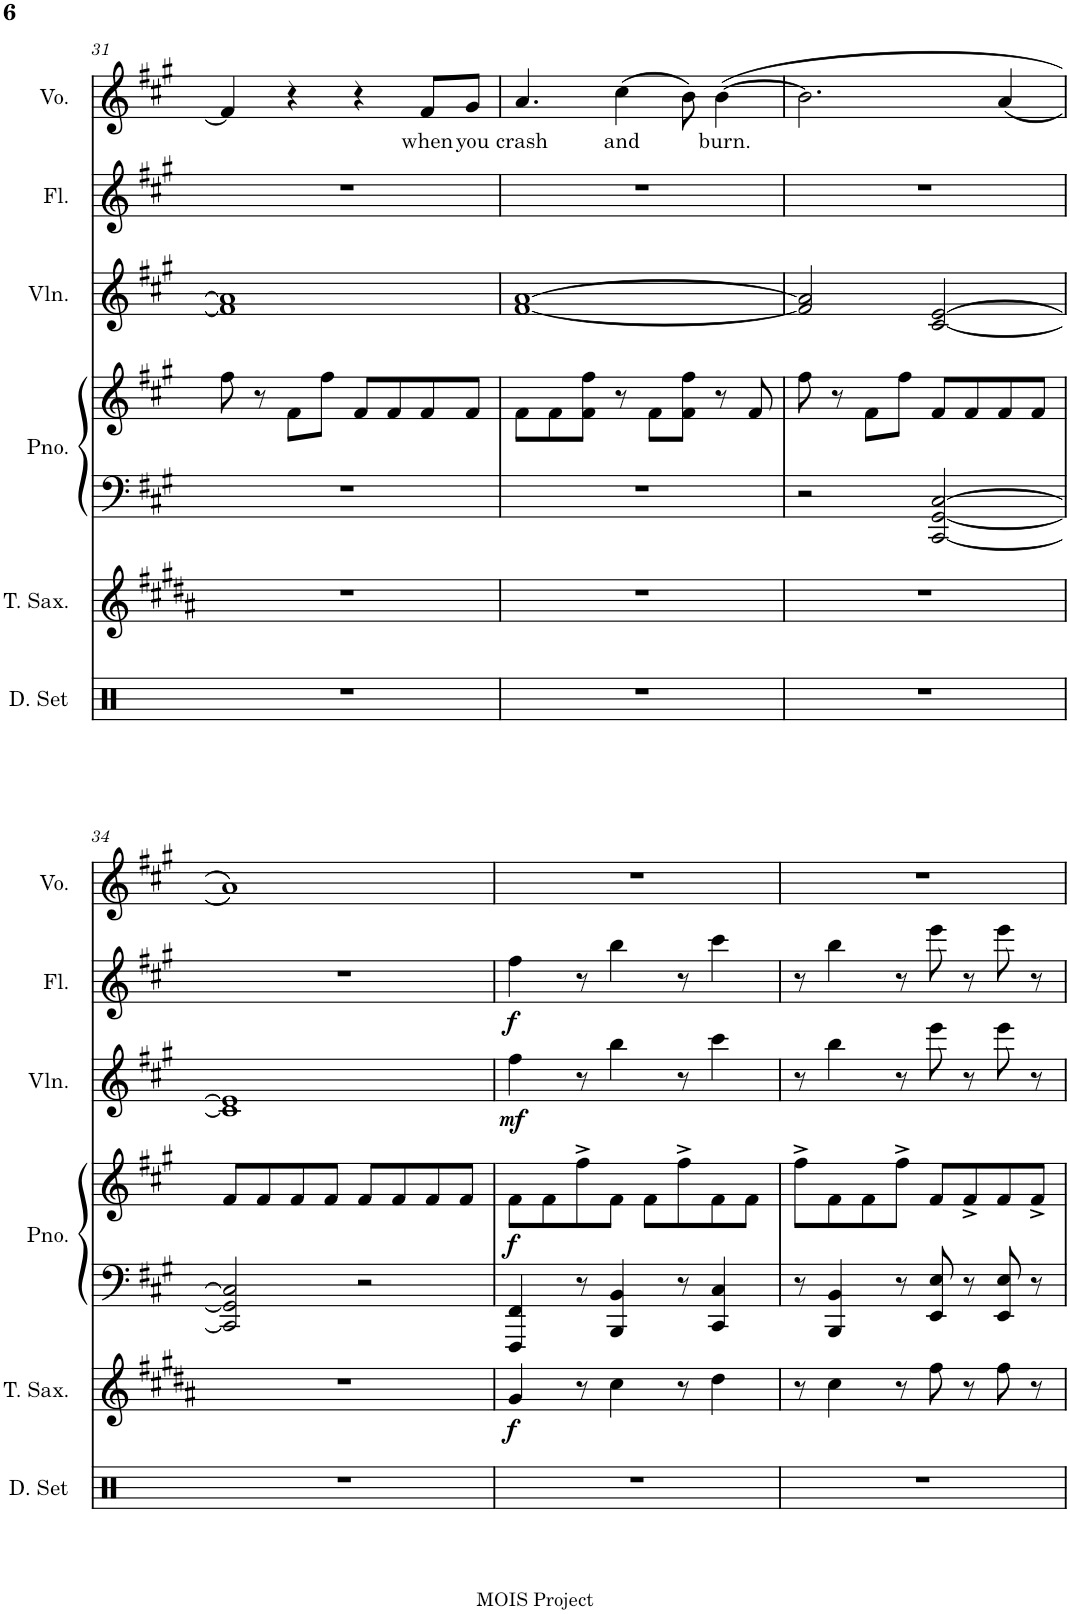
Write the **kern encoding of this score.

**kern	**kern	**dynam	**kern	**kern	**dynam	**kern	**dynam	**kern	**dynam	**kern	**text
*part6	*part5	*part5	*part4	*part4	*part4	*part3	*part3	*part2	*part2	*part1	*part1
*staff7	*staff6	*staff6	*staff5	*staff4	*staff4/5	*staff3	*staff3	*staff2	*staff2	*staff1	*staff1
*I"Drumset	*I"Tenor Saxophone	*	*I"Piano	*	*	*I"Violin	*	*I"Flute	*	*I"Voice	*
*I'D. Set	*I'T. Sax.	*	*I'Pno.	*	*	*I'Vln.	*	*I'Fl.	*	*I'Vo.	*
!!LO:PB:g=z
*clefX	*clefG2	*	*clefF4	*clefG2	*	*clefG2	*	*clefG2	*	*clefG2	*
*	*Trd8c14	*	*	*	*	*	*	*	*	*	*
*k[]	*k[f#c#g#d#a#]	*	*k[f#c#g#]	*k[f#c#g#]	*	*k[f#c#g#]	*	*k[f#c#g#]	*	*k[f#c#g#]	*
*M4/4	*M4/4	*	*M4/4	*M4/4	*	*M4/4	*	*M4/4	*	*M4/4	*
=31	=31	=31	=31	=31	=31	=31	=31	=31	=31	=31	=31
1r	1r	.	1r	8ff#\	.	1f#] 1a]	.	1r	.	4f#/]	.
.	.	.	.	8r	.	.	.	.	.	.	.
.	.	.	.	8f#\L	.	.	.	.	.	4r	.
.	.	.	.	8ff#\J	.	.	.	.	.	.	.
.	.	.	.	8f#/L	.	.	.	.	.	4r	.
.	.	.	.	8f#/	.	.	.	.	.	.	.
!	!	!	!	!	!	!	!	!	!	!	!LO:LY:b
.	.	.	.	8f#/	.	.	.	.	.	8f#/L	when
!	!	!	!	!	!	!	!	!	!	!	!LO:LY:b
.	.	.	.	8f#/J	.	.	.	.	.	8g#/J	you
=32	=32	=32	=32	=32	=32	=32	=32	=32	=32	=32	=32
!	!	!	!	!	!	!	!	!	!	!	!LO:LY:b
1r	1r	.	1r	8f#\L	.	[1f# [1a	.	1r	.	4.a/	crash
.	.	.	.	8f#\	.	.	.	.	.	.	.
.	.	.	.	8f#\ 8ff#\J	.	.	.	.	.	.	.
!	!	!	!	!	!	!	!	!	!	!	!LO:LY:b
.	.	.	.	8r	.	.	.	.	.	(4cc#\	and
.	.	.	.	8f#\L	.	.	.	.	.	.	.
.	.	.	.	8f#\ 8ff#\J	.	.	.	.	.	8b\)	.
!	!	!	!	!	!	!	!	!	!	!	!LO:LY:b
.	.	.	.	8r	.	.	.	.	.	([4b\	burn.
.	.	.	.	8f#/	.	.	.	.	.	.	.
=33	=33	=33	=33	=33	=33	=33	=33	=33	=33	=33	=33
1r	1r	.	2r	8ff#\	.	2f#/] 2a/]	.	1r	.	2.b\]	.
.	.	.	.	8r	.	.	.	.	.	.	.
.	.	.	.	8f#\L	.	.	.	.	.	.	.
.	.	.	.	8ff#\J	.	.	.	.	.	.	.
.	.	.	[2CC#/ [2GG#/ [2C#/	8f#/L	.	[2c#/ [2e/	.	.	.	.	.
.	.	.	.	8f#/	.	.	.	.	.	.	.
.	.	.	.	8f#/	.	.	.	.	.	(4a/	.
.	.	.	.	8f#/J	.	.	.	.	.	.	.
!!LO:LB:g=z
=34	=34	=34	=34	=34	=34	=34	=34	=34	=34	=34	=34
1r	1r	.	2CC#/] 2GG#/] 2C#/]	8f#/L	.	1c#] 1e]	.	1r	.	1a))	.
.	.	.	.	8f#/	.	.	.	.	.	.	.
.	.	.	.	8f#/	.	.	.	.	.	.	.
.	.	.	.	8f#/J	.	.	.	.	.	.	.
.	.	.	2r	8f#/L	.	.	.	.	.	.	.
.	.	.	.	8f#/	.	.	.	.	.	.	.
.	.	.	.	8f#/	.	.	.	.	.	.	.
.	.	.	.	8f#/J	.	.	.	.	.	.	.
=35	=35	=35	=35	=35	=35	=35	=35	=35	=35	=35	=35
!	!	!LO:DY:b	!	!	!LO:DY:b	!	!LO:DY:b	!	!LO:DY:b	!	!
1r	4g#/	f	4FFF#/ 4FF#/	8f#\L	f	4ff#\	mf	4ff#\	f	1r	.
.	.	.	.	8f#\	.	.	.	.	.	.	.
.	8r	.	8r	8ff#^\	.	8r	.	8r	.	.	.
.	4cc#\	.	4BBB/ 4BB/	8f#\J	.	4bb\	.	4bb\	.	.	.
.	.	.	.	8f#\L	.	.	.	.	.	.	.
.	8r	.	8r	8ff#^\	.	8r	.	8r	.	.	.
.	4dd#\	.	4CC#/ 4C#/	8f#\	.	4ccc#\	.	4ccc#\	.	.	.
.	.	.	.	8f#\J	.	.	.	.	.	.	.
=36	=36	=36	=36	=36	=36	=36	=36	=36	=36	=36	=36
1r	8r	.	8r	8ff#^\L	.	8r	.	8r	.	1r	.
.	4cc#\	.	4BBB/ 4BB/	8f#\	.	4bb\	.	4bb\	.	.	.
.	.	.	.	8f#\	.	.	.	.	.	.	.
.	8r	.	8r	8ff#^\J	.	8r	.	8r	.	.	.
.	8ff#\	.	8EE/ 8E/	8f#/L	.	8eee\	.	8eee\	.	.	.
.	8r	.	8r	8f#^/	.	8r	.	8r	.	.	.
.	8ff#\	.	8EE/ 8E/	8f#/	.	8eee\	.	8eee\	.	.	.
.	8r	.	8r	8f#^/J	.	8r	.	8r	.	.	.
=	=	=	=	=	=	=	=	=	=	=	=
*-	*-	*-	*-	*-	*-	*-	*-	*-	*-	*-	*-
